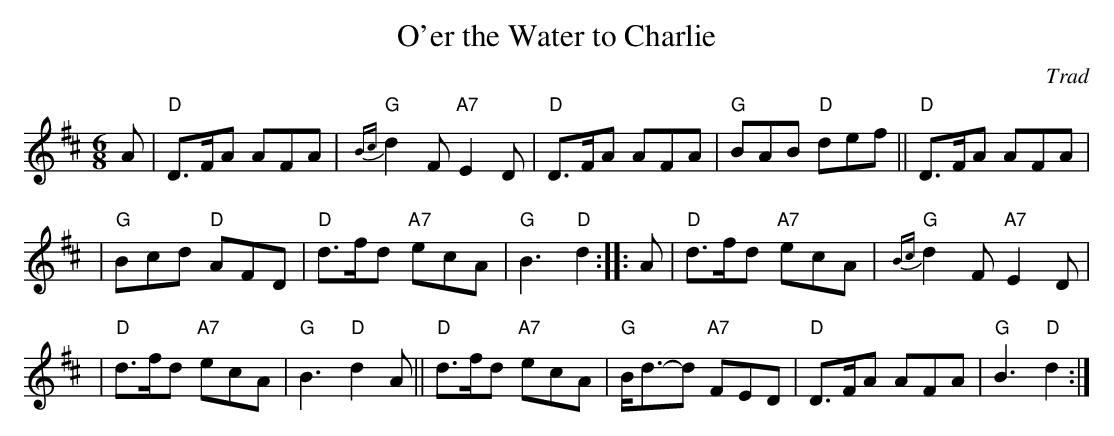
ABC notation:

X:1
T: O'er the Water to Charlie
O: Trad
M: 6/8
L: 1/8
K: D
A | "D"D>FA AFA | "G"{Bc}d2F "A7"E2D | "D"D>FA AFA | "G"BAB "D"def || "D"D>FA AFA |
| "G"Bcd "D"AFD | "D"d>fd "A7"ecA | "G"B3 "D"d2 :: A | "D"d>fd "A7"ecA | "G"{Bc}d2F "A7"E2D |
| "D"d>fd "A7"ecA | "G"B3 "D"d2A || "D"d>fd "A7"ecA | "G"B<d-d "A7"FED | "D"D>FA AFA | "G"B3 "D"d2 :|
